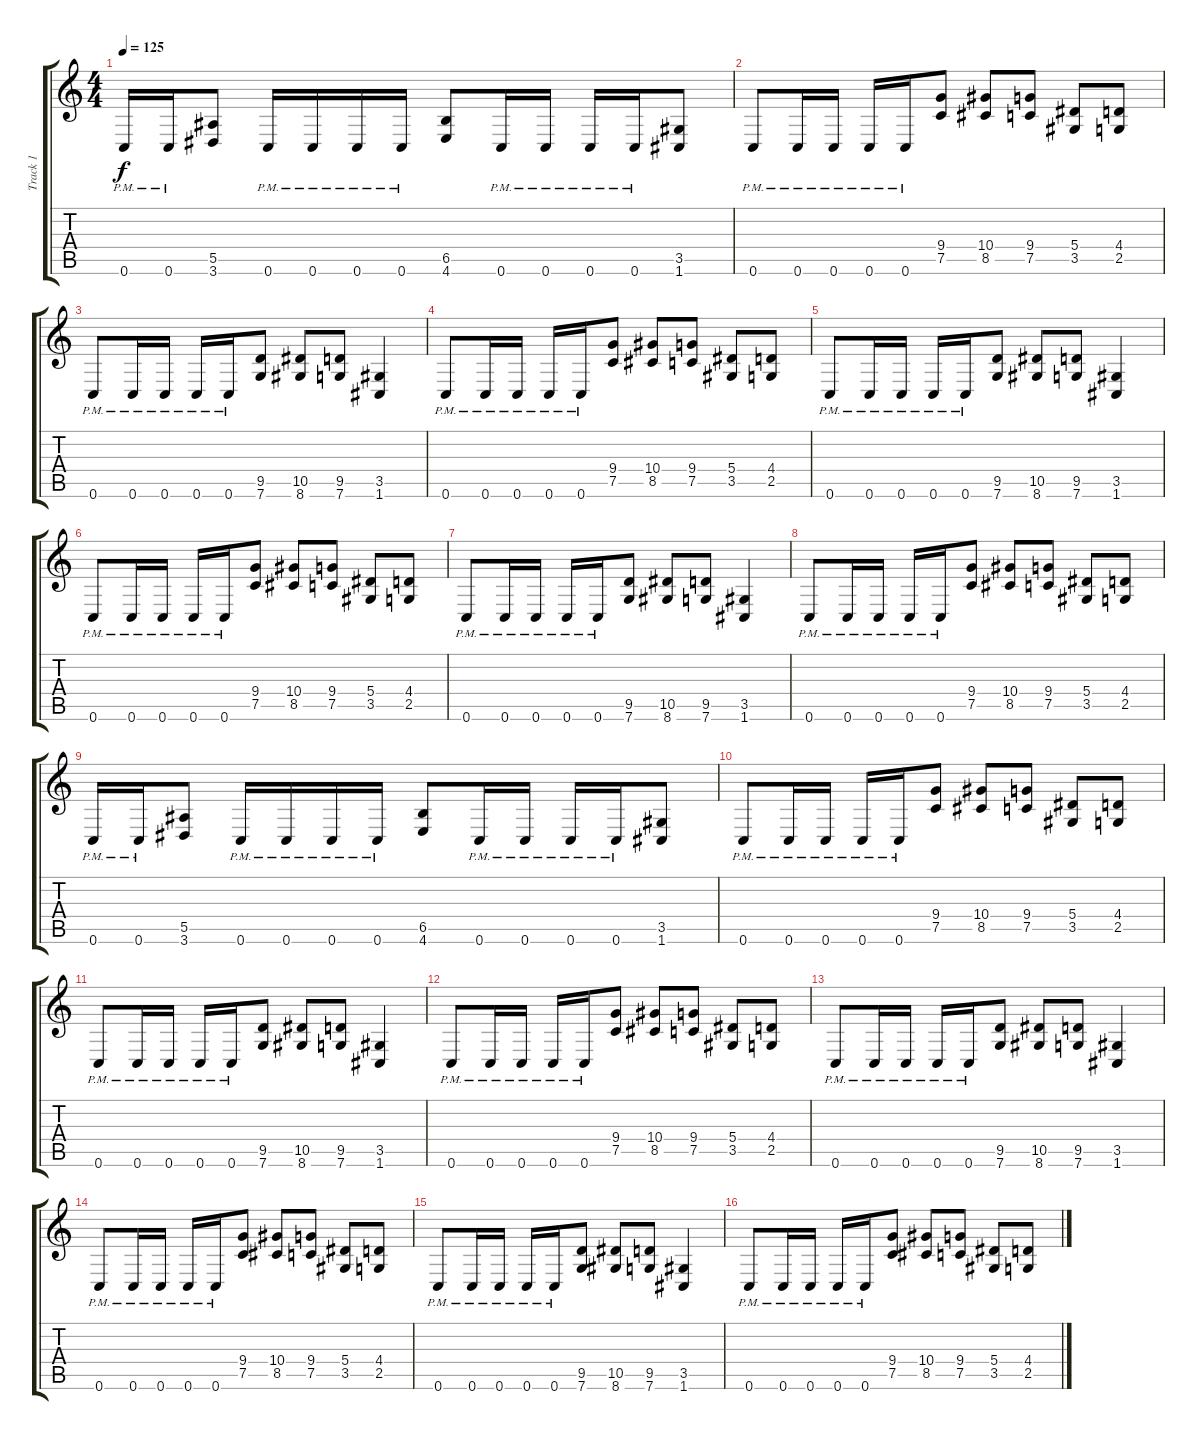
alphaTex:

\track ("Track 1" "Track 1") {instrument distortionguitar}
\staff {score tabs}
\tuning (C4 G3 Eb3 Bb2 F2 C2) {hide}
\ts (4 4)
\tempo 125
\clef g2
\ks c
0.6{pm}.16{dy f} 0.6{pm}.16 (5.5 3.6).8 0.6{pm}.16 0.6{pm}.16 0.6{pm}.16 0.6{pm}.16 (6.5 4.6).8 0.6{pm}.16 0.6{pm}.16 0.6{pm}.16 0.6{pm}.16 (3.5 1.6).8 |
0.6{pm}.8 0.6{pm}.16 0.6{pm}.16 0.6{pm}.16 0.6{pm}.16 (9.4 7.5).8 (10.4 8.5).8 (9.4 7.5).8 (5.4 3.5).8 (4.4 2.5).8 |
0.6{pm}.8 0.6{pm}.16 0.6{pm}.16 0.6{pm}.16 0.6{pm}.16 (9.5 7.6).8 (10.5 8.6).8 (9.5 7.6).8 (3.5 1.6).4 |
0.6{pm}.8 0.6{pm}.16 0.6{pm}.16 0.6{pm}.16 0.6{pm}.16 (9.4 7.5).8 (10.4 8.5).8 (9.4 7.5).8 (5.4 3.5).8 (4.4 2.5).8 |
0.6{pm}.8 0.6{pm}.16 0.6{pm}.16 0.6{pm}.16 0.6{pm}.16 (9.5 7.6).8 (10.5 8.6).8 (9.5 7.6).8 (3.5 1.6).4 |
0.6{pm}.8 0.6{pm}.16 0.6{pm}.16 0.6{pm}.16 0.6{pm}.16 (9.4 7.5).8 (10.4 8.5).8 (9.4 7.5).8 (5.4 3.5).8 (4.4 2.5).8 |
0.6{pm}.8 0.6{pm}.16 0.6{pm}.16 0.6{pm}.16 0.6{pm}.16 (9.5 7.6).8 (10.5 8.6).8 (9.5 7.6).8 (3.5 1.6).4 |
0.6{pm}.8 0.6{pm}.16 0.6{pm}.16 0.6{pm}.16 0.6{pm}.16 (9.4 7.5).8 (10.4 8.5).8 (9.4 7.5).8 (5.4 3.5).8 (4.4 2.5).8 |
0.6{pm}.16 0.6{pm}.16 (5.5 3.6).8 0.6{pm}.16 0.6{pm}.16 0.6{pm}.16 0.6{pm}.16 (6.5 4.6).8 0.6{pm}.16 0.6{pm}.16 0.6{pm}.16 0.6{pm}.16 (3.5 1.6).8 |
0.6{pm}.8 0.6{pm}.16 0.6{pm}.16 0.6{pm}.16 0.6{pm}.16 (9.4 7.5).8 (10.4 8.5).8 (9.4 7.5).8 (5.4 3.5).8 (4.4 2.5).8 |
0.6{pm}.8 0.6{pm}.16 0.6{pm}.16 0.6{pm}.16 0.6{pm}.16 (9.5 7.6).8 (10.5 8.6).8 (9.5 7.6).8 (3.5 1.6).4 |
0.6{pm}.8 0.6{pm}.16 0.6{pm}.16 0.6{pm}.16 0.6{pm}.16 (9.4 7.5).8 (10.4 8.5).8 (9.4 7.5).8 (5.4 3.5).8 (4.4 2.5).8 |
0.6{pm}.8 0.6{pm}.16 0.6{pm}.16 0.6{pm}.16 0.6{pm}.16 (9.5 7.6).8 (10.5 8.6).8 (9.5 7.6).8 (3.5 1.6).4 |
0.6{pm}.8 0.6{pm}.16 0.6{pm}.16 0.6{pm}.16 0.6{pm}.16 (9.4 7.5).8 (10.4 8.5).8 (9.4 7.5).8 (5.4 3.5).8 (4.4 2.5).8 |
0.6{pm}.8 0.6{pm}.16 0.6{pm}.16 0.6{pm}.16 0.6{pm}.16 (9.5 7.6).8 (10.5 8.6).8 (9.5 7.6).8 (3.5 1.6).4 |
0.6{pm}.8 0.6{pm}.16 0.6{pm}.16 0.6{pm}.16 0.6{pm}.16 (9.4 7.5).8 (10.4 8.5).8 (9.4 7.5).8 (5.4 3.5).8 (4.4 2.5).8
